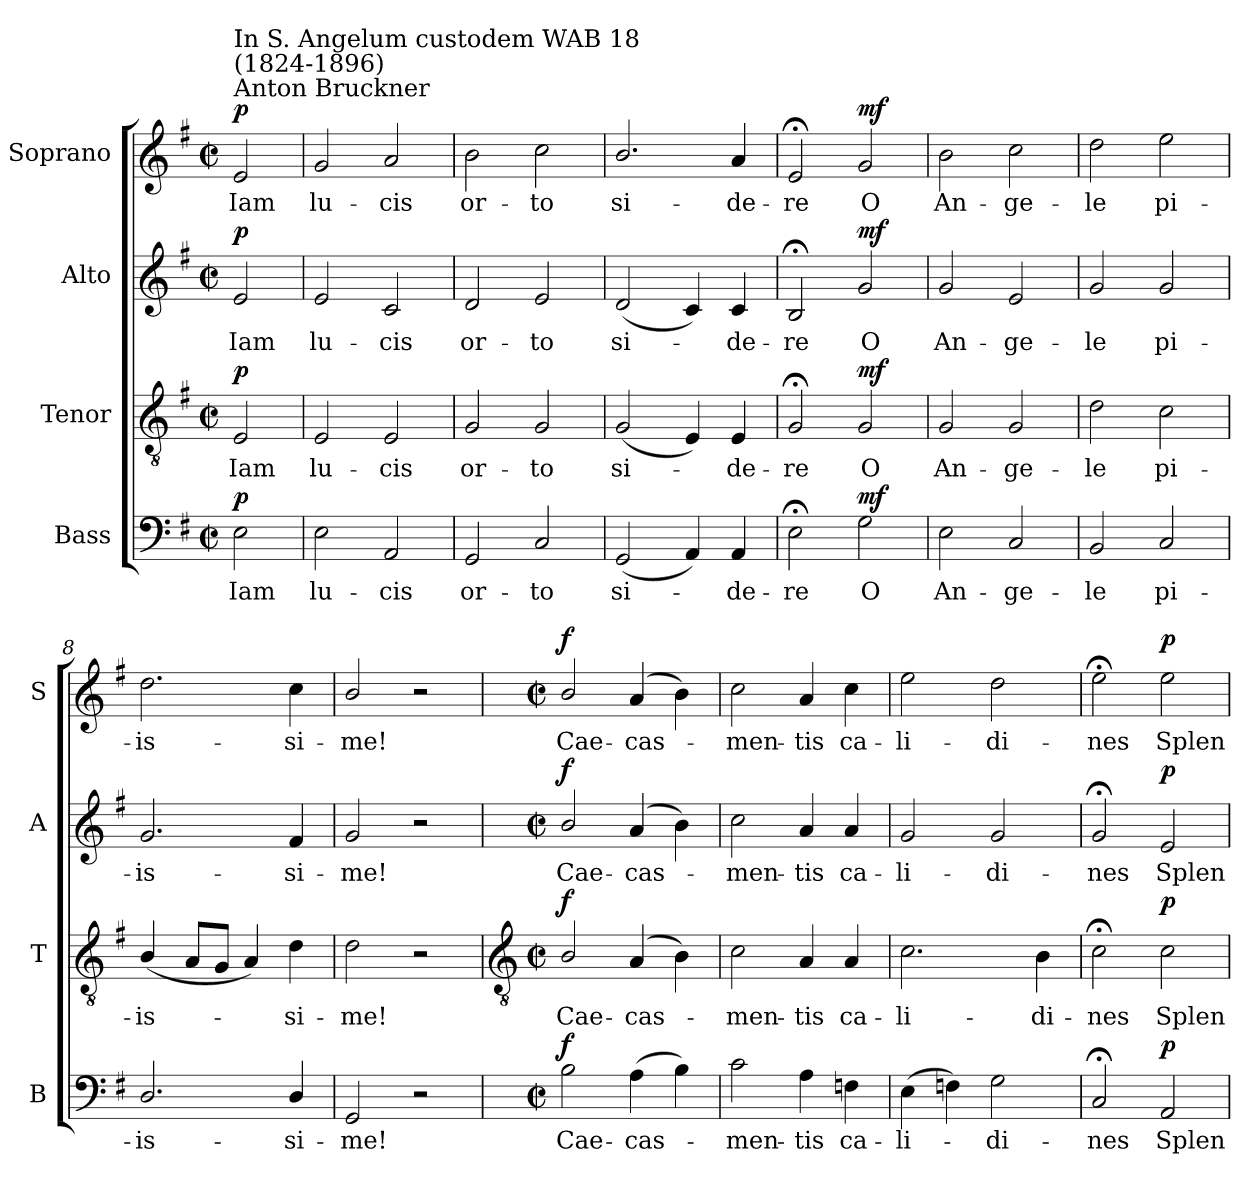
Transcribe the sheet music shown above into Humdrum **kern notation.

**kern	**text	**dynam	**kern	**text	**dynam	**kern	**text	**dynam	**kern	**text	**dynam
*part4	*part4	*part4	*part3	*part3	*part3	*part2	*part2	*part2	*part1	*part1	*part1
*staff4	*staff4	*staff4	*staff3	*staff3	*staff3	*staff2	*staff2	*staff2	*staff1	*staff1	*staff1
*I"Bass	*	*	*I"Tenor	*	*	*I"Alto	*	*	*I"Soprano	*	*
*I'B	*	*	*I'T	*	*	*I'A	*	*	*I'S	*	*
*clefF4	*	*	*clefGv2	*	*	*clefG2	*	*	*clefG2	*	*
*k[f#]	*	*	*k[f#]	*	*	*k[f#]	*	*	*k[f#]	*	*
*G:	*	*	*G:	*	*	*G:	*	*	*G:	*	*
*M2/2	*	*	*M2/2	*	*	*M2/2	*	*	*M2/2	*	*
*met(c|)	*	*	*met(c|)	*	*	*met(c|)	*	*	*met(c|)	*	*
*MM120	*	*	*MM120	*	*	*MM120	*	*	*MM120	*	*
=1	=1	=1	=1	=1	=1	=1	=1	=1	=1	=1	=1
!	!	!	!	!	!	!	!	!	!LO:TX:a:t=Anton Bruckner	!	!
!	!	!	!	!	!	!	!	!	!LO:TX:a:t=(1824-1896)	!	!
!	!	!	!	!	!	!	!	!	!LO:TX:a:t=In S. Angelum custodem WAB 18	!	!
!	!LO:LY:b	!LO:DY:b	!	!LO:LY:b	!LO:DY:b	!	!LO:LY:b	!LO:DY:b	!	!LO:LY:b	!LO:DY:b
2E\	Iam	p	2E/	Iam	p	2e/	Iam	p	2e/	Iam	p
=2	=2	=2	=2	=2	=2	=2	=2	=2	=2	=2	=2
!	!LO:LY:b	!	!	!LO:LY:b	!	!	!LO:LY:b	!	!	!LO:LY:b	!
2E\	lu-	.	2E/	lu-	.	2e/	lu-	.	2g/	lu-	.
!	!LO:LY:b	!	!	!LO:LY:b	!	!	!LO:LY:b	!	!	!LO:LY:b	!
2AA/	-cis	.	2E/	-cis	.	2c/	-cis	.	2a/	-cis	.
=3	=3	=3	=3	=3	=3	=3	=3	=3	=3	=3	=3
!	!LO:LY:b	!	!	!LO:LY:b	!	!	!LO:LY:b	!	!	!LO:LY:b	!
2GG/	or-	.	2G/	or-	.	2d/	or-	.	2b\	or-	.
!	!LO:LY:b	!	!	!LO:LY:b	!	!	!LO:LY:b	!	!	!LO:LY:b	!
2C/	-to	.	2G/	-to	.	2e/	-to	.	2cc\	-to	.
=4	=4	=4	=4	=4	=4	=4	=4	=4	=4	=4	=4
!	!LO:LY:b	!	!	!LO:LY:b	!	!	!LO:LY:b	!	!	!LO:LY:b	!
(<2GG/	si-	.	(<2G/	si-	.	(<2d/	si-	.	2.b/	si-	.
4AA/)	.	.	4E/)	.	.	4c/)	.	.	.	.	.
!	!LO:LY:b	!	!	!LO:LY:b	!	!	!LO:LY:b	!	!	!LO:LY:b	!
4AA/	de-	.	4E/	de-	.	4c/	de-	.	4a/	-de-	.
=5	=5	=5	=5	=5	=5	=5	=5	=5	=5	=5	=5
*	*	*	*	*	*	*	*	*	*MM60	*	*
!	!LO:LY:b	!	!	!LO:LY:b	!	!	!LO:LY:b	!	!	!LO:LY:b	!
2E;<\	-re	.	2G;</	-re	.	2B;</	-re	.	2e;</	-re	.
*	*	*	*	*	*	*	*	*	*MM120	*	*
!	!LO:LY:b	!LO:DY:b	!	!LO:LY:b	!LO:DY:b	!	!LO:LY:b	!LO:DY:b	!	!LO:LY:b	!LO:DY:b
2G\	O	mf	2G/	O	mf	2g/	O	mf	2g/	O	mf
=6	=6	=6	=6	=6	=6	=6	=6	=6	=6	=6	=6
!	!LO:LY:b	!	!	!LO:LY:b	!	!	!LO:LY:b	!	!	!LO:LY:b	!
2E\	An-	.	2G/	An-	.	2g/	An-	.	2b\	An-	.
!	!LO:LY:b	!	!	!LO:LY:b	!	!	!LO:LY:b	!	!	!LO:LY:b	!
2C/	-ge-	.	2G/	-ge-	.	2e/	-ge-	.	2cc\	-ge-	.
=7	=7	=7	=7	=7	=7	=7	=7	=7	=7	=7	=7
!	!LO:LY:b	!	!	!LO:LY:b	!	!	!LO:LY:b	!	!	!LO:LY:b	!
2BB/	-le	.	2d\	-le	.	2g/	-le	.	2dd\	-le	.
!	!LO:LY:b	!	!	!LO:LY:b	!	!	!LO:LY:b	!	!	!LO:LY:b	!
2C/	pi-	.	2c\	pi-	.	2g/	pi-	.	2ee\	pi-	.
=8	=8	=8	=8	=8	=8	=8	=8	=8	=8	=8	=8
!	!LO:LY:b	!	!	!LO:LY:b	!	!	!LO:LY:b	!	!	!LO:LY:b	!
2.D/	-is-	.	(<4B/	-is-	.	2.g/	-is-	.	2.dd\	-is-	.
.	.	.	8A/L	.	.	.	.	.	.	.	.
.	.	.	8G/J	.	.	.	.	.	.	.	.
.	.	.	4A/)	.	.	.	.	.	.	.	.
!	!LO:LY:b	!	!	!LO:LY:b	!	!	!LO:LY:b	!	!	!LO:LY:b	!
4D/	-si-	.	4d\	si-	.	4f#/	-si-	.	4cc\	-si-	.
=9	=9	=9	=9	=9	=9	=9	=9	=9	=9	=9	=9
!	!LO:LY:b	!	!	!LO:LY:b	!	!	!LO:LY:b	!	!	!LO:LY:b	!
2GG/	-me!	.	2d\	-me!	.	2g/	-me!	.	2b/	-me!	.
2r	.	.	2r	.	.	2r	.	.	2r	.	.
!!LO:LB:g=z
=10	=10	=10	=10	=10	=10	=10	=10	=10	=10	=10	=10
*	*	*	*clefGv2	*	*	*	*	*	*	*	*
*M2/2	*	*	*M2/2	*	*	*M2/2	*	*	*M2/2	*	*
*met(c|)	*	*	*met(c|)	*	*	*met(c|)	*	*	*met(c|)	*	*
!	!LO:LY:b	!LO:DY:b	!	!LO:LY:b	!LO:DY:b	!	!LO:LY:b	!LO:DY:b	!	!LO:LY:b	!LO:DY:b
2B\	Cae-	f	2B/	Cae-	f	2b/	Cae-	f	2b/	Cae-	f
!	!LO:LY:b	!	!	!LO:LY:b	!	!	!LO:LY:b	!	!	!LO:LY:b	!
(>4A\	-cas-	.	(<4A/	-cas-	.	(<4a/	-cas-	.	(<4a/	-cas-	.
4B\)	.	.	4B\)	.	.	4b\)	.	.	4b\)	.	.
=11	=11	=11	=11	=11	=11	=11	=11	=11	=11	=11	=11
!	!LO:LY:b	!	!	!LO:LY:b	!	!	!LO:LY:b	!	!	!LO:LY:b	!
2c\	men-	.	2c\	men-	.	2cc\	men-	.	2cc\	men-	.
!	!LO:LY:b	!	!	!LO:LY:b	!	!	!LO:LY:b	!	!	!LO:LY:b	!
4A\	-tis	.	4A/	-tis	.	4a/	-tis	.	4a/	-tis	.
!	!LO:LY:b	!	!	!LO:LY:b	!	!	!LO:LY:b	!	!	!LO:LY:b	!
4Fn\	ca-	.	4A/	ca-	.	4a/	ca-	.	4cc\	ca-	.
=12	=12	=12	=12	=12	=12	=12	=12	=12	=12	=12	=12
!	!LO:LY:b	!	!	!LO:LY:b	!	!	!LO:LY:b	!	!	!LO:LY:b	!
(>4E\	-li-	.	2.c\	-li-	.	2g/	-li-	.	2ee\	-li-	.
4Fn\)	.	.	.	.	.	.	.	.	.	.	.
!	!LO:LY:b	!	!	!	!	!	!LO:LY:b	!	!	!LO:LY:b	!
2G\	di-	.	.	.	.	2g/	-di-	.	2dd\	-di-	.
!	!	!	!	!LO:LY:b	!	!	!	!	!	!	!
.	.	.	4B\	-di-	.	.	.	.	.	.	.
=13	=13	=13	=13	=13	=13	=13	=13	=13	=13	=13	=13
*	*	*	*	*	*	*	*	*	*MM60	*	*
!	!LO:LY:b	!	!	!LO:LY:b	!	!	!LO:LY:b	!	!	!LO:LY:b	!
2C;</	-nes	.	2c;<\	-nes	.	2g;</	-nes	.	2ee;<\	-nes	.
*	*	*	*	*	*	*	*	*	*MM120	*	*
!	!LO:LY:b	!LO:DY:b	!	!LO:LY:b	!LO:DY:b	!	!LO:LY:b	!LO:DY:b	!	!LO:LY:b	!LO:DY:b
2AA/	Splen-	p	2c\	Splen-	p	2e/	Splen-	p	2ee\	Splen-	p
=	=	=	=	=	=	=	=	=	=	=	=
*-	*-	*-	*-	*-	*-	*-	*-	*-	*-	*-	*-
